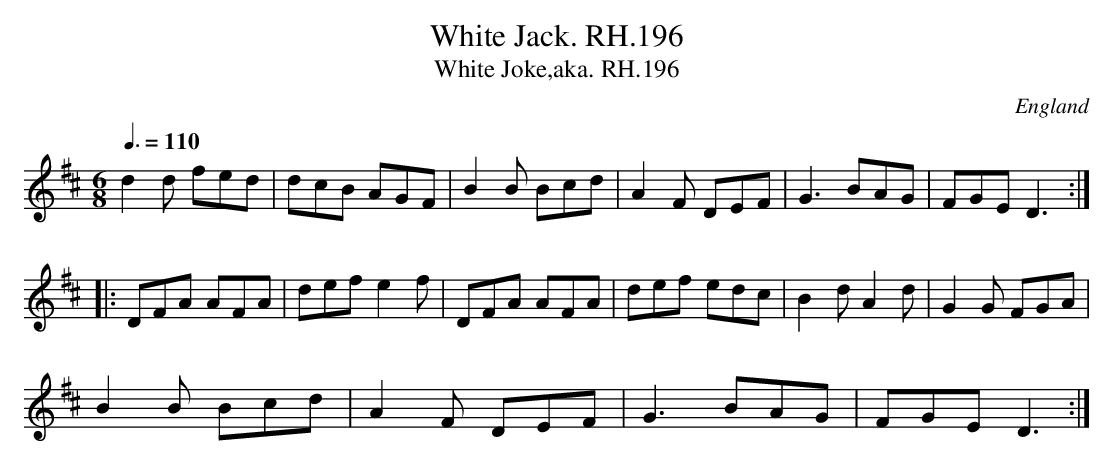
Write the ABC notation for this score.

X:1
T:White Jack. RH.196
T:White Joke,aka. RH.196
O:England
M:6/8
L:1/8
Q:3/8=110
K:D
d2d fed|dcB AGF|B2B Bcd|A2F DEF|\
G3BAG|FGED3:|
|:DFA AFA|defe2f|DFA AFA|def edc|\
B2dA2d|G2G FGA|
B2B Bcd|A2F DEF|G3BAG|FGED3:|
